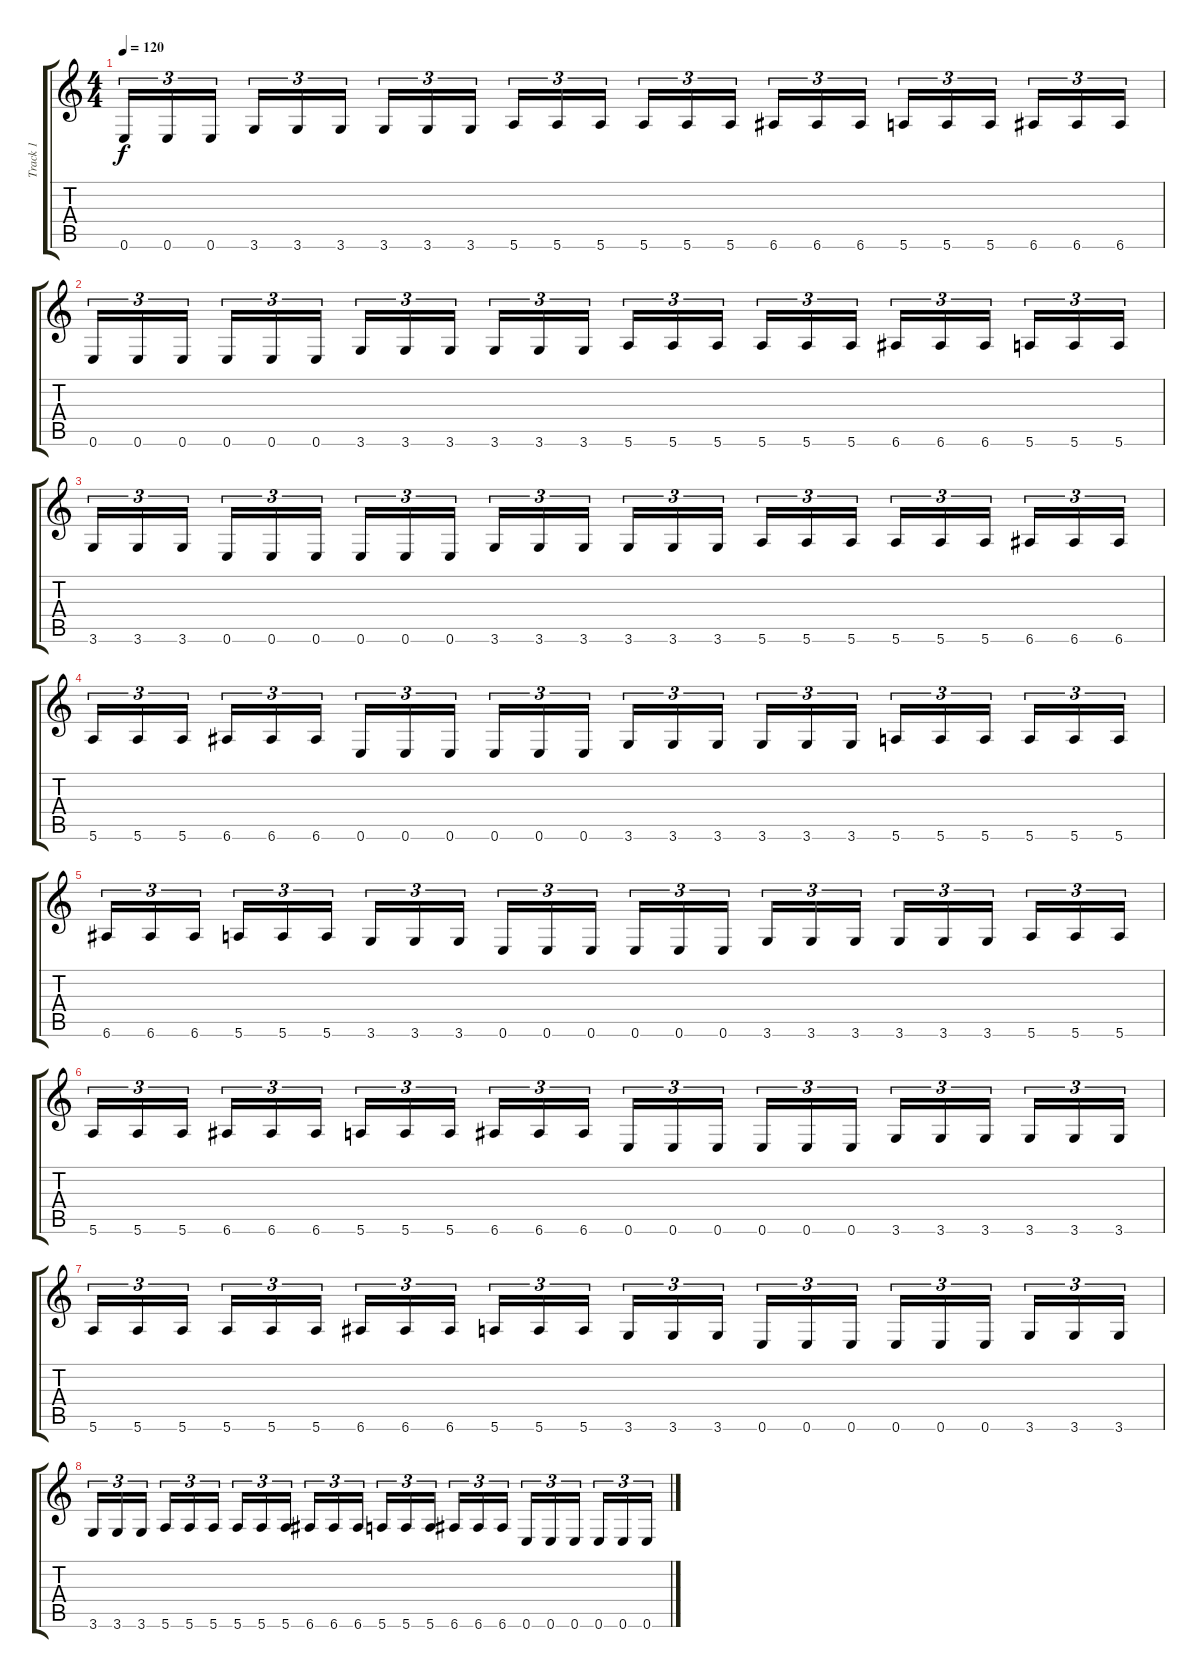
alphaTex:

\track ("Track 1" "Track 1") {instrument distortionguitar}
\staff {score tabs}
\tuning (E4 B3 G3 D3 A2 E2) {hide}
\ts (4 4)
\tempo 120
\clef g2
\ks c
0.6.16{tu (3 2) dy f} 0.6.16{tu (3 2)} 0.6.16{tu (3 2)} 3.6.16{tu (3 2)} 3.6.16{tu (3 2)} 3.6.16{tu (3 2)} 3.6.16{tu (3 2)} 3.6.16{tu (3 2)} 3.6.16{tu (3 2)} 5.6.16{tu (3 2)} 5.6.16{tu (3 2)} 5.6.16{tu (3 2)} 5.6.16{tu (3 2)} 5.6.16{tu (3 2)} 5.6.16{tu (3 2)} 6.6.16{tu (3 2)} 6.6.16{tu (3 2)} 6.6.16{tu (3 2)} 5.6.16{tu (3 2)} 5.6.16{tu (3 2)} 5.6.16{tu (3 2)} 6.6.16{tu (3 2)} 6.6.16{tu (3 2)} 6.6.16{tu (3 2)} |
0.6.16{tu (3 2)} 0.6.16{tu (3 2)} 0.6.16{tu (3 2)} 0.6.16{tu (3 2)} 0.6.16{tu (3 2)} 0.6.16{tu (3 2)} 3.6.16{tu (3 2)} 3.6.16{tu (3 2)} 3.6.16{tu (3 2)} 3.6.16{tu (3 2)} 3.6.16{tu (3 2)} 3.6.16{tu (3 2)} 5.6.16{tu (3 2)} 5.6.16{tu (3 2)} 5.6.16{tu (3 2)} 5.6.16{tu (3 2)} 5.6.16{tu (3 2)} 5.6.16{tu (3 2)} 6.6.16{tu (3 2)} 6.6.16{tu (3 2)} 6.6.16{tu (3 2)} 5.6.16{tu (3 2)} 5.6.16{tu (3 2)} 5.6.16{tu (3 2)} |
3.6.16{tu (3 2)} 3.6.16{tu (3 2)} 3.6.16{tu (3 2)} 0.6.16{tu (3 2)} 0.6.16{tu (3 2)} 0.6.16{tu (3 2)} 0.6.16{tu (3 2)} 0.6.16{tu (3 2)} 0.6.16{tu (3 2)} 3.6.16{tu (3 2)} 3.6.16{tu (3 2)} 3.6.16{tu (3 2)} 3.6.16{tu (3 2)} 3.6.16{tu (3 2)} 3.6.16{tu (3 2)} 5.6.16{tu (3 2)} 5.6.16{tu (3 2)} 5.6.16{tu (3 2)} 5.6.16{tu (3 2)} 5.6.16{tu (3 2)} 5.6.16{tu (3 2)} 6.6.16{tu (3 2)} 6.6.16{tu (3 2)} 6.6.16{tu (3 2)} |
5.6.16{tu (3 2)} 5.6.16{tu (3 2)} 5.6.16{tu (3 2)} 6.6.16{tu (3 2)} 6.6.16{tu (3 2)} 6.6.16{tu (3 2)} 0.6.16{tu (3 2)} 0.6.16{tu (3 2)} 0.6.16{tu (3 2)} 0.6.16{tu (3 2)} 0.6.16{tu (3 2)} 0.6.16{tu (3 2)} 3.6.16{tu (3 2)} 3.6.16{tu (3 2)} 3.6.16{tu (3 2)} 3.6.16{tu (3 2)} 3.6.16{tu (3 2)} 3.6.16{tu (3 2)} 5.6.16{tu (3 2)} 5.6.16{tu (3 2)} 5.6.16{tu (3 2)} 5.6.16{tu (3 2)} 5.6.16{tu (3 2)} 5.6.16{tu (3 2)} |
6.6.16{tu (3 2)} 6.6.16{tu (3 2)} 6.6.16{tu (3 2)} 5.6.16{tu (3 2)} 5.6.16{tu (3 2)} 5.6.16{tu (3 2)} 3.6.16{tu (3 2)} 3.6.16{tu (3 2)} 3.6.16{tu (3 2)} 0.6.16{tu (3 2)} 0.6.16{tu (3 2)} 0.6.16{tu (3 2)} 0.6.16{tu (3 2)} 0.6.16{tu (3 2)} 0.6.16{tu (3 2)} 3.6.16{tu (3 2)} 3.6.16{tu (3 2)} 3.6.16{tu (3 2)} 3.6.16{tu (3 2)} 3.6.16{tu (3 2)} 3.6.16{tu (3 2)} 5.6.16{tu (3 2)} 5.6.16{tu (3 2)} 5.6.16{tu (3 2)} |
5.6.16{tu (3 2)} 5.6.16{tu (3 2)} 5.6.16{tu (3 2)} 6.6.16{tu (3 2)} 6.6.16{tu (3 2)} 6.6.16{tu (3 2)} 5.6.16{tu (3 2)} 5.6.16{tu (3 2)} 5.6.16{tu (3 2)} 6.6.16{tu (3 2)} 6.6.16{tu (3 2)} 6.6.16{tu (3 2)} 0.6.16{tu (3 2)} 0.6.16{tu (3 2)} 0.6.16{tu (3 2)} 0.6.16{tu (3 2)} 0.6.16{tu (3 2)} 0.6.16{tu (3 2)} 3.6.16{tu (3 2)} 3.6.16{tu (3 2)} 3.6.16{tu (3 2)} 3.6.16{tu (3 2)} 3.6.16{tu (3 2)} 3.6.16{tu (3 2)} |
5.6.16{tu (3 2)} 5.6.16{tu (3 2)} 5.6.16{tu (3 2)} 5.6.16{tu (3 2)} 5.6.16{tu (3 2)} 5.6.16{tu (3 2)} 6.6.16{tu (3 2)} 6.6.16{tu (3 2)} 6.6.16{tu (3 2)} 5.6.16{tu (3 2)} 5.6.16{tu (3 2)} 5.6.16{tu (3 2)} 3.6.16{tu (3 2)} 3.6.16{tu (3 2)} 3.6.16{tu (3 2)} 0.6.16{tu (3 2)} 0.6.16{tu (3 2)} 0.6.16{tu (3 2)} 0.6.16{tu (3 2)} 0.6.16{tu (3 2)} 0.6.16{tu (3 2)} 3.6.16{tu (3 2)} 3.6.16{tu (3 2)} 3.6.16{tu (3 2)} |
3.6.16{tu (3 2)} 3.6.16{tu (3 2)} 3.6.16{tu (3 2)} 5.6.16{tu (3 2)} 5.6.16{tu (3 2)} 5.6.16{tu (3 2)} 5.6.16{tu (3 2)} 5.6.16{tu (3 2)} 5.6.16{tu (3 2)} 6.6.16{tu (3 2)} 6.6.16{tu (3 2)} 6.6.16{tu (3 2)} 5.6.16{tu (3 2)} 5.6.16{tu (3 2)} 5.6.16{tu (3 2)} 6.6.16{tu (3 2)} 6.6.16{tu (3 2)} 6.6.16{tu (3 2)} 0.6.16{tu (3 2)} 0.6.16{tu (3 2)} 0.6.16{tu (3 2)} 0.6.16{tu (3 2)} 0.6.16{tu (3 2)} 0.6.16{tu (3 2)}
